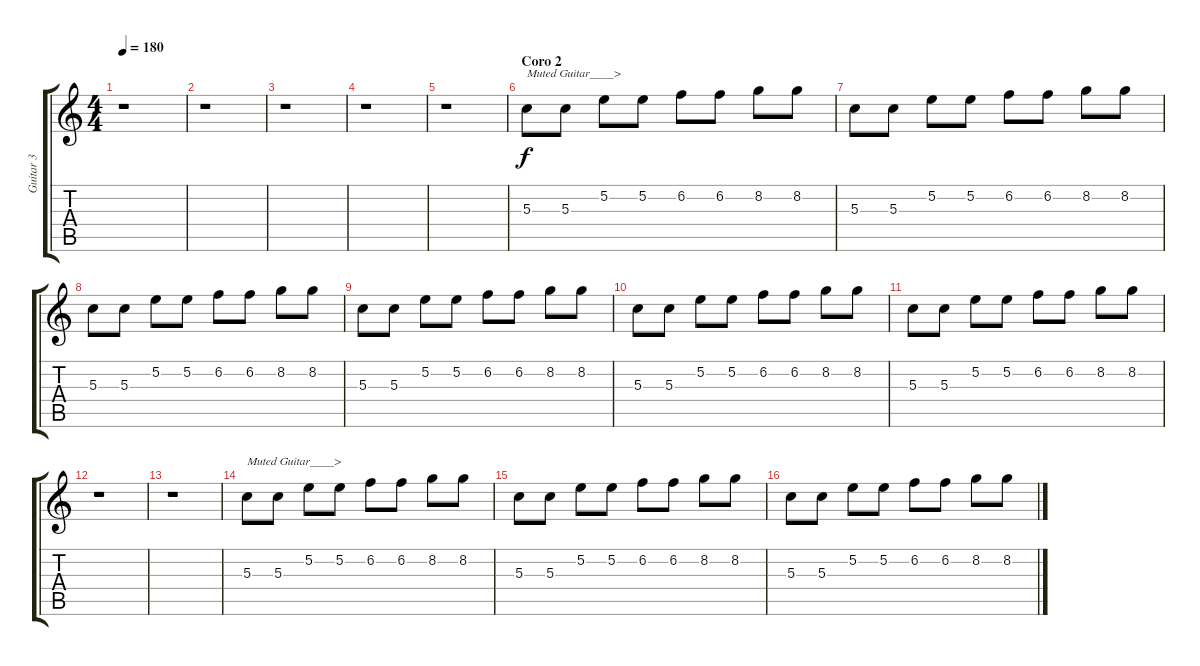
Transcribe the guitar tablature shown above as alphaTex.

\track ("Guitar 3" "Guitar 3") {instrument distortionguitar}
\staff {score tabs}
\tuning (E4 B3 G3 D3 A2 E2) {hide}
\ts (4 4)
\tempo 180
\clef g2
\ks c
r.1{dy f} |
r.1 |
r.1 |
r.1 |
r.1 |
\section ("" "Coro 2")
5.3.8{txt "Muted Guitar____>" instrument electricguitarmuted} 5.3.8 5.2.8 5.2.8 6.2.8 6.2.8 8.2.8 8.2.8 |
5.3.8{instrument electricguitarmuted} 5.3.8 5.2.8 5.2.8 6.2.8 6.2.8 8.2.8 8.2.8 |
5.3.8{instrument electricguitarmuted} 5.3.8 5.2.8 5.2.8 6.2.8 6.2.8 8.2.8 8.2.8 |
5.3.8{instrument electricguitarmuted} 5.3.8 5.2.8 5.2.8 6.2.8 6.2.8 8.2.8 8.2.8 |
5.3.8{instrument electricguitarmuted} 5.3.8 5.2.8 5.2.8 6.2.8 6.2.8 8.2.8 8.2.8 |
5.3.8{instrument electricguitarmuted} 5.3.8 5.2.8 5.2.8 6.2.8 6.2.8 8.2.8 8.2.8 |
r.1 |
r.1 |
5.3.8{txt "Muted Guitar____>" instrument electricguitarmuted} 5.3.8 5.2.8 5.2.8 6.2.8 6.2.8 8.2.8 8.2.8 |
5.3.8{instrument electricguitarmuted} 5.3.8 5.2.8 5.2.8 6.2.8 6.2.8 8.2.8 8.2.8 |
5.3.8{instrument electricguitarmuted} 5.3.8 5.2.8 5.2.8 6.2.8 6.2.8 8.2.8 8.2.8
